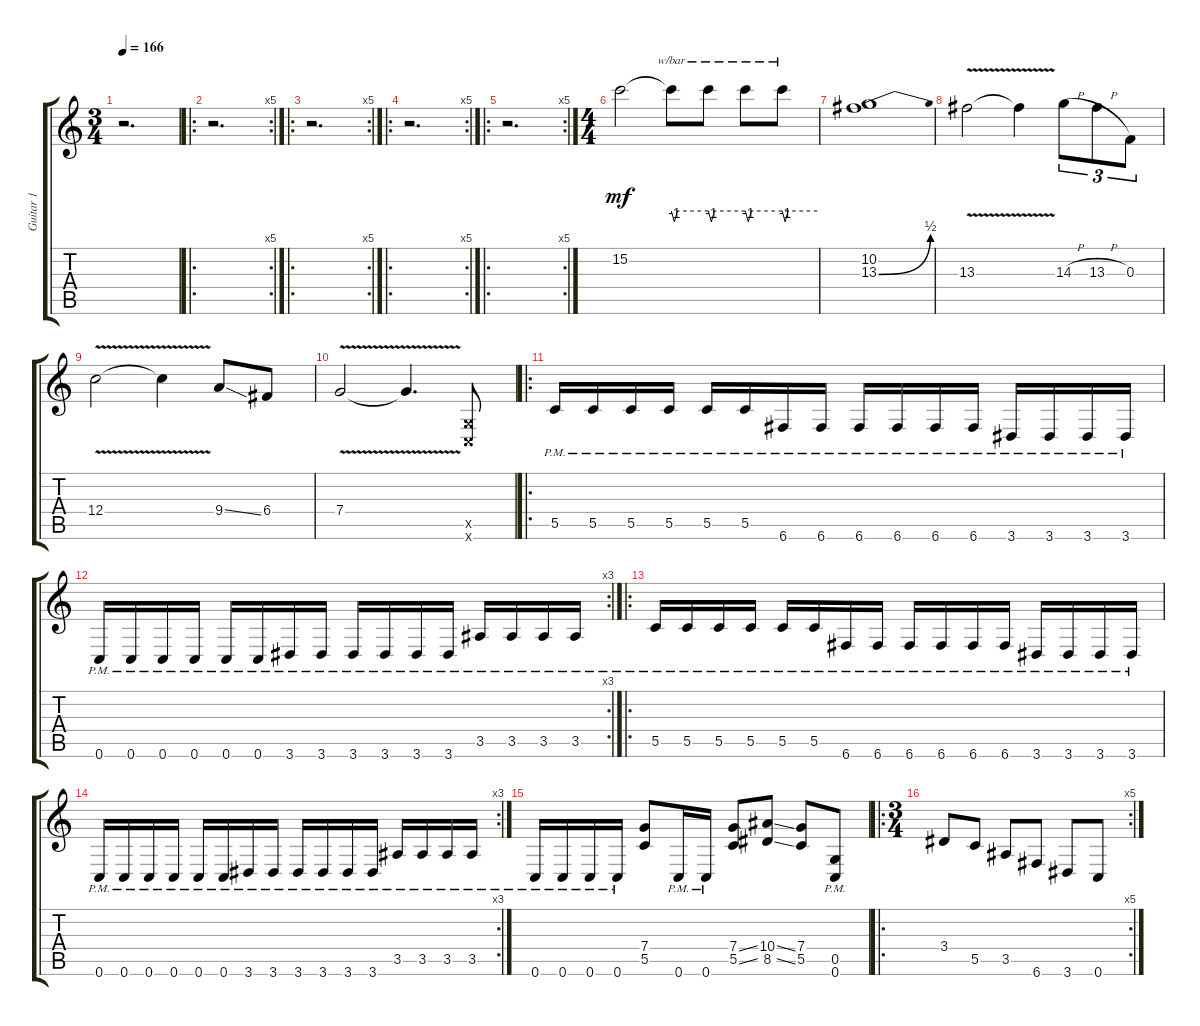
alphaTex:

\track ("Guitar 1" "Guitar 1") {instrument distortionguitar}
\staff {score tabs}
\tuning (D4 A3 F3 C3 G2 C2) {hide}
\ts (3 4)
\tempo 166
\clef g2
\ks c
r.2{d dy mf} |
\ro
\rc 5
r.2{d} |
\ro
\rc 5
r.2{d} |
\ro
\rc 5
r.2{d} |
\ro
\rc 5
r.2{d} |
\ts (4 4)
15.2.2 15.2{t}.8{tbe (custom default 0 0 5 -4 5 -4 10 0 60 0)} 15.2{t}.8{tbe (custom default 0 0 5 -4 5 -4 10 0 60 0)} 15.2{t}.8{tbe (custom default 0 0 5 -4 5 -4 10 0 60 0)} 15.2{t}.8{tbe (custom default 0 0 5 -4 5 -4 10 0 60 0)} |
(10.2 13.3{be (bend 0 0 60 2)}).1 |
13.3{v}.2 13.3{v t}.4 14.3{h}.8{tu (3 2)} 13.3{h}.8{tu (3 2)} 0.3.8{tu (3 2)} |
12.4{v}.2 12.4{v t}.4 9.4{ss}.8 6.4.8 |
7.4{v}.2 7.4{v t}.4{d} (0.5{x} 0.6{x}).8 |
\ro
5.5{pm}.16 5.5{pm}.16 5.5{pm}.16 5.5{pm}.16 5.5{pm}.16 5.5{pm}.16 6.6{pm}.16 6.6{pm}.16 6.6{pm}.16 6.6{pm}.16 6.6{pm}.16 6.6{pm}.16 3.6{pm}.16 3.6{pm}.16 3.6{pm}.16 3.6{pm}.16 |
\rc 3
0.6{pm}.16 0.6{pm}.16 0.6{pm}.16 0.6{pm}.16 0.6{pm}.16 0.6{pm}.16 3.6{pm}.16 3.6{pm}.16 3.6{pm}.16 3.6{pm}.16 3.6{pm}.16 3.6{pm}.16 3.5{pm}.16 3.5{pm}.16 3.5{pm}.16 3.5{pm}.16 |
\ro
5.5{pm}.16 5.5{pm}.16 5.5{pm}.16 5.5{pm}.16 5.5{pm}.16 5.5{pm}.16 6.6{pm}.16 6.6{pm}.16 6.6{pm}.16 6.6{pm}.16 6.6{pm}.16 6.6{pm}.16 3.6{pm}.16 3.6{pm}.16 3.6{pm}.16 3.6{pm}.16 |
\rc 3
0.6{pm}.16 0.6{pm}.16 0.6{pm}.16 0.6{pm}.16 0.6{pm}.16 0.6{pm}.16 3.6{pm}.16 3.6{pm}.16 3.6{pm}.16 3.6{pm}.16 3.6{pm}.16 3.6{pm}.16 3.5{pm}.16 3.5{pm}.16 3.5{pm}.16 3.5{pm}.16 |
0.6{pm}.16 0.6{pm}.16 0.6{pm}.16 0.6{pm}.16 (7.4 5.5).8 0.6{pm}.16 0.6{pm}.16 (7.4{ss} 5.5{ss}).8 (10.4{ss} 8.5{ss}).8 (7.4 5.5).8 (0.5{pm} 0.6{pm}).8 |
\ro
\rc 5
\ts (3 4)
3.4.8 5.5.8 3.5.8 6.6.8 3.6.8 0.6.8
